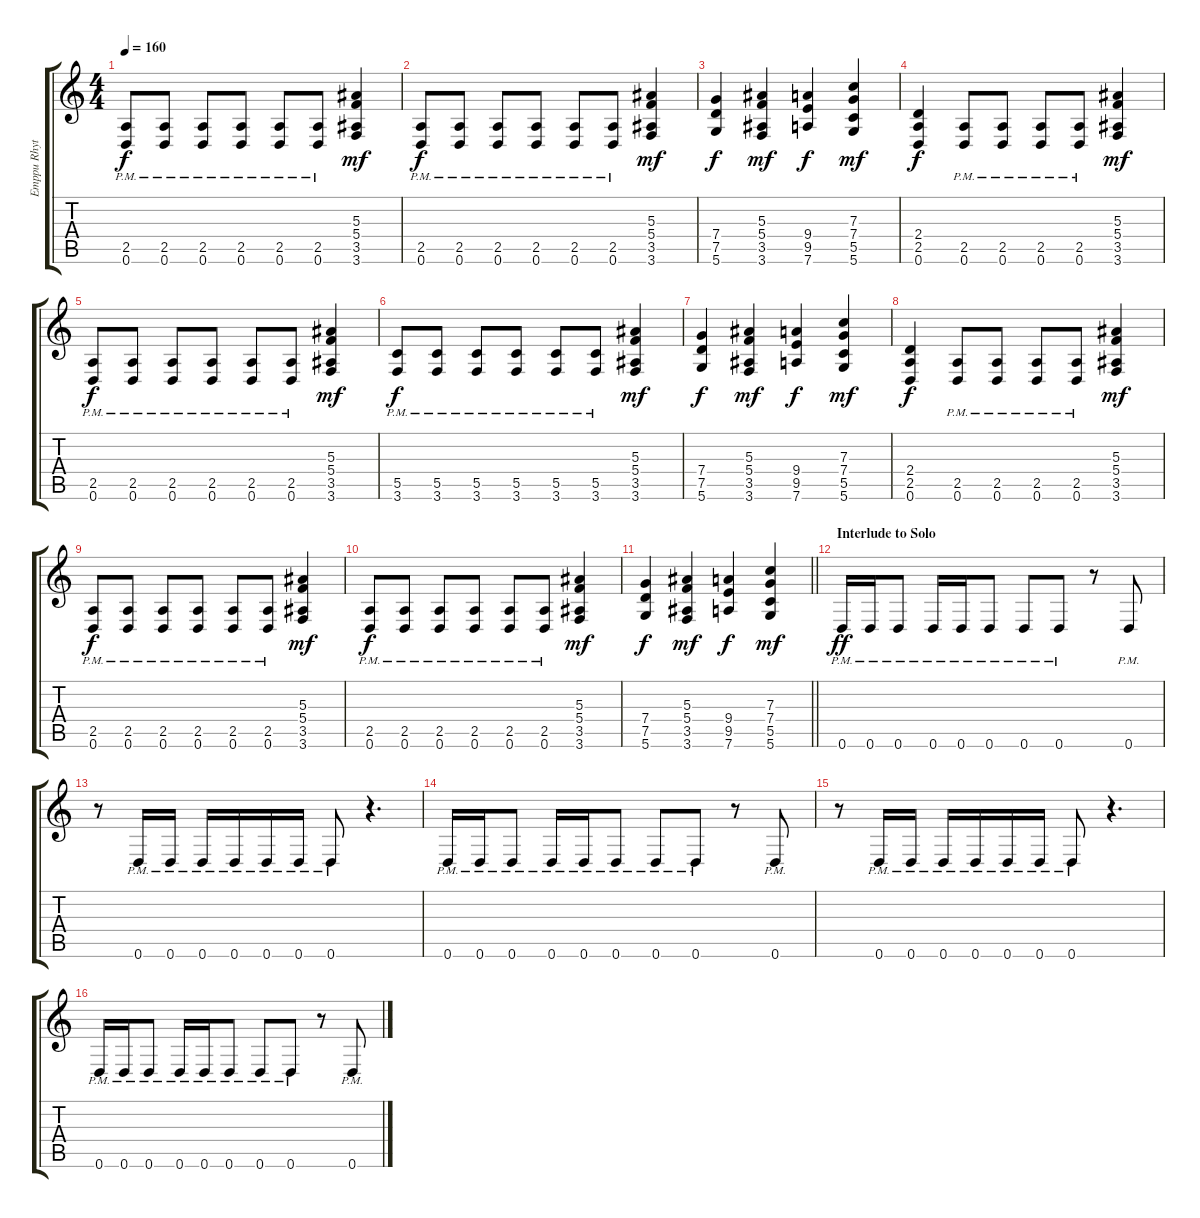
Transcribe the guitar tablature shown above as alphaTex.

\track ("Emppu Rhythm" "Emppu Rhyt") {instrument distortionguitar}
\staff {score tabs}
\tuning (D4 A3 F3 C3 G2 D2) {hide}
\ts (4 4)
\tempo 160
\clef g2
\ks c
(2.5{pm} 0.6{pm}).8{dy f} (2.5{pm} 0.6{pm}).8 (2.5{pm} 0.6{pm}).8 (2.5{pm} 0.6{pm}).8 (2.5{pm} 0.6{pm}).8 (2.5{pm} 0.6{pm}).8 (5.3 5.4 3.5 3.6).4{dy mf} |
(2.5{pm} 0.6{pm}).8{dy f} (2.5{pm} 0.6{pm}).8 (2.5{pm} 0.6{pm}).8 (2.5{pm} 0.6{pm}).8 (2.5{pm} 0.6{pm}).8 (2.5{pm} 0.6{pm}).8 (5.3 5.4 3.5 3.6).4{dy mf} |
(7.4 7.5 5.6).4{dy f} (5.3 5.4 3.5 3.6).4{dy mf} (9.4 9.5 7.6).4{dy f} (7.3 7.4 5.5 5.6).4{dy mf} |
(2.4 2.5 0.6).4{dy f} (2.5{pm} 0.6{pm}).8 (2.5{pm} 0.6{pm}).8 (2.5{pm} 0.6{pm}).8 (2.5{pm} 0.6{pm}).8 (5.3 5.4 3.5 3.6).4{dy mf} |
(2.5{pm} 0.6{pm}).8{dy f} (2.5{pm} 0.6{pm}).8 (2.5{pm} 0.6{pm}).8 (2.5{pm} 0.6{pm}).8 (2.5{pm} 0.6{pm}).8 (2.5{pm} 0.6{pm}).8 (5.3 5.4 3.5 3.6).4{dy mf} |
(5.5{pm} 3.6{pm}).8{dy f} (5.5{pm} 3.6{pm}).8 (5.5{pm} 3.6{pm}).8 (5.5{pm} 3.6{pm}).8 (5.5{pm} 3.6{pm}).8 (5.5{pm} 3.6{pm}).8 (5.3 5.4 3.5 3.6).4{dy mf} |
(7.4 7.5 5.6).4{dy f} (5.3 5.4 3.5 3.6).4{dy mf} (9.4 9.5 7.6).4{dy f} (7.3 7.4 5.5 5.6).4{dy mf} |
(2.4 2.5 0.6).4{dy f} (2.5{pm} 0.6{pm}).8 (2.5{pm} 0.6{pm}).8 (2.5{pm} 0.6{pm}).8 (2.5{pm} 0.6{pm}).8 (5.3 5.4 3.5 3.6).4{dy mf} |
(2.5{pm} 0.6{pm}).8{dy f} (2.5{pm} 0.6{pm}).8 (2.5{pm} 0.6{pm}).8 (2.5{pm} 0.6{pm}).8 (2.5{pm} 0.6{pm}).8 (2.5{pm} 0.6{pm}).8 (5.3 5.4 3.5 3.6).4{dy mf} |
(2.5{pm} 0.6{pm}).8{dy f} (2.5{pm} 0.6{pm}).8 (2.5{pm} 0.6{pm}).8 (2.5{pm} 0.6{pm}).8 (2.5{pm} 0.6{pm}).8 (2.5{pm} 0.6{pm}).8 (5.3 5.4 3.5 3.6).4{dy mf} |
\barLineRight lightlight
(7.4 7.5 5.6).4{dy f} (5.3 5.4 3.5 3.6).4{dy mf} (9.4 9.5 7.6).4{dy f} (7.3 7.4 5.5 5.6).4{dy mf} |
\section ("" "Interlude to Solo")
0.6{pm}.16{dy ff} 0.6{pm}.16 0.6{pm}.8 0.6{pm}.16 0.6{pm}.16 0.6{pm}.8 0.6{pm}.8 0.6{pm}.8 r.8 0.6{pm}.8 |
r.8 0.6{pm}.16 0.6{pm}.16 0.6{pm}.16 0.6{pm}.16 0.6{pm}.16 0.6{pm}.16 0.6{pm}.8 r.4{d} |
0.6{pm}.16 0.6{pm}.16 0.6{pm}.8 0.6{pm}.16 0.6{pm}.16 0.6{pm}.8 0.6{pm}.8 0.6{pm}.8 r.8 0.6{pm}.8 |
r.8 0.6{pm}.16 0.6{pm}.16 0.6{pm}.16 0.6{pm}.16 0.6{pm}.16 0.6{pm}.16 0.6{pm}.8 r.4{d} |
0.6{pm}.16 0.6{pm}.16 0.6{pm}.8 0.6{pm}.16 0.6{pm}.16 0.6{pm}.8 0.6{pm}.8 0.6{pm}.8 r.8 0.6{pm}.8
